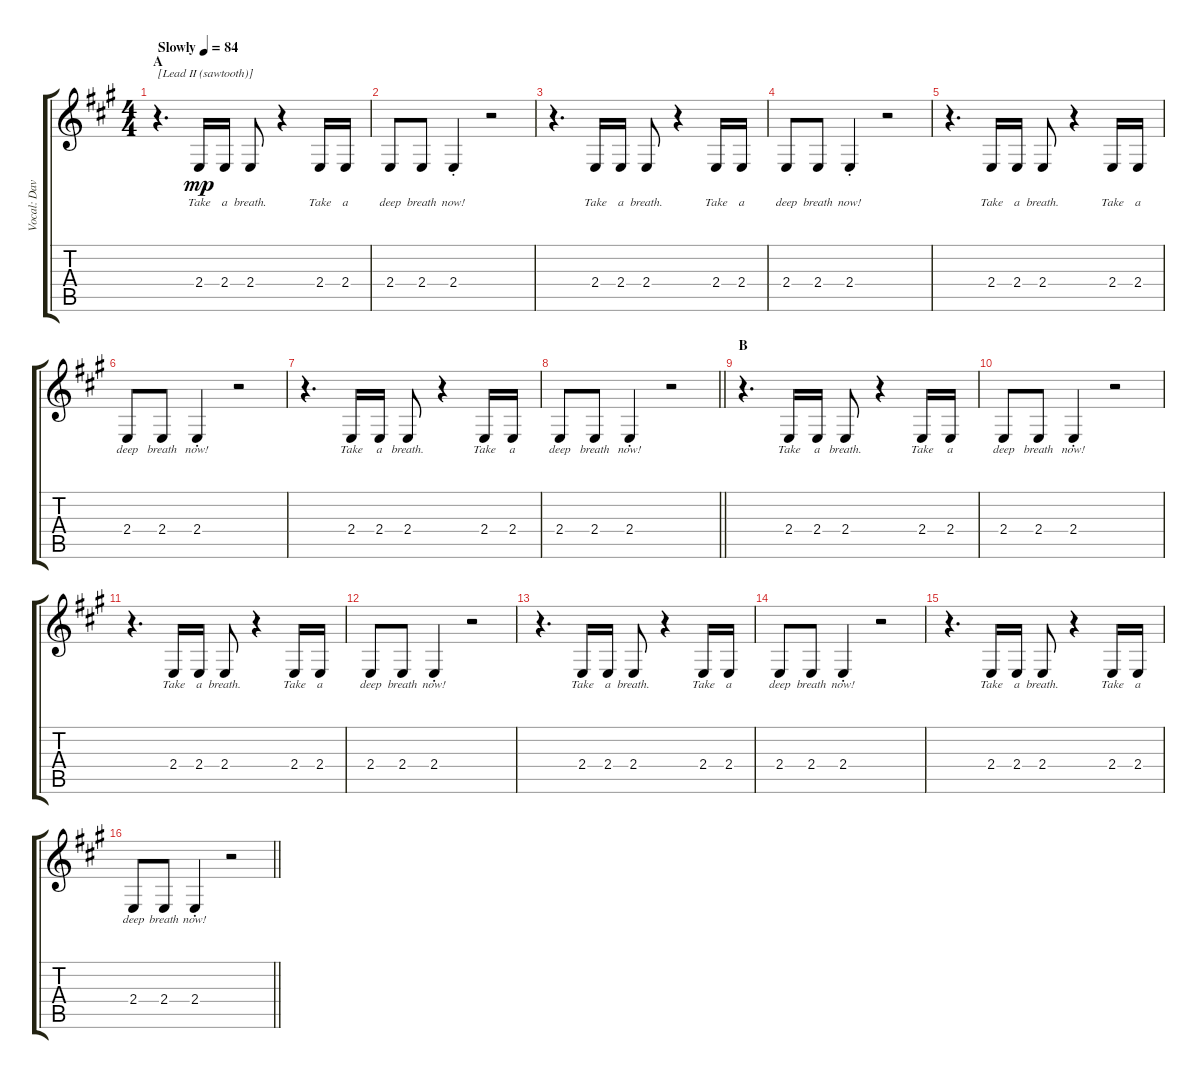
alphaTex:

\track ("Vocal: David Gilmour" "Vocal: Dav") {instrument synthbrass2}
\staff {score tabs}
\tuning (E4 B3 G3 D3 A2 E2) {hide}
\ts (4 4)
\section ("" "A")
\tempo (84 "Slowly")
\clef g2
\ks a
r.4{d txt "[Lead II (sawtooth)]" dy mp instrument synthbrass2} 2.4.16{lyrics (0 "Take") lyrics (1 "") lyrics (2 "") lyrics (3 "") lyrics (4 "")} 2.4.16{lyrics (0 "a") lyrics (1 "") lyrics (2 "") lyrics (3 "") lyrics (4 "")} 2.4.8{lyrics (0 "breath.") lyrics (1 "") lyrics (2 "") lyrics (3 "") lyrics (4 "")} r.4 2.4.16{lyrics (0 "Take") lyrics (1 "") lyrics (2 "") lyrics (3 "") lyrics (4 "")} 2.4.16{lyrics (0 "a") lyrics (1 "") lyrics (2 "") lyrics (3 "") lyrics (4 "")} |
2.4.8{lyrics (0 "deep") lyrics (1 "") lyrics (2 "") lyrics (3 "") lyrics (4 "")} 2.4.8{lyrics (0 "breath") lyrics (1 "") lyrics (2 "") lyrics (3 "") lyrics (4 "")} 2.4{st}.4{lyrics (0 "now!") lyrics (1 "") lyrics (2 "") lyrics (3 "") lyrics (4 "")} r.2 |
r.4{d} 2.4.16{lyrics (0 "Take") lyrics (1 "") lyrics (2 "") lyrics (3 "") lyrics (4 "")} 2.4.16{lyrics (0 "a") lyrics (1 "") lyrics (2 "") lyrics (3 "") lyrics (4 "")} 2.4.8{lyrics (0 "breath.") lyrics (1 "") lyrics (2 "") lyrics (3 "") lyrics (4 "")} r.4 2.4.16{lyrics (0 "Take") lyrics (1 "") lyrics (2 "") lyrics (3 "") lyrics (4 "")} 2.4.16{lyrics (0 "a") lyrics (1 "") lyrics (2 "") lyrics (3 "") lyrics (4 "")} |
2.4.8{lyrics (0 "deep") lyrics (1 "") lyrics (2 "") lyrics (3 "") lyrics (4 "")} 2.4.8{lyrics (0 "breath") lyrics (1 "") lyrics (2 "") lyrics (3 "") lyrics (4 "")} 2.4{st}.4{lyrics (0 "now!") lyrics (1 "") lyrics (2 "") lyrics (3 "") lyrics (4 "")} r.2 |
r.4{d} 2.4.16{lyrics (0 "Take") lyrics (1 "") lyrics (2 "") lyrics (3 "") lyrics (4 "")} 2.4.16{lyrics (0 "a") lyrics (1 "") lyrics (2 "") lyrics (3 "") lyrics (4 "")} 2.4.8{lyrics (0 "breath.") lyrics (1 "") lyrics (2 "") lyrics (3 "") lyrics (4 "")} r.4 2.4.16{lyrics (0 "Take") lyrics (1 "") lyrics (2 "") lyrics (3 "") lyrics (4 "")} 2.4.16{lyrics (0 "a") lyrics (1 "") lyrics (2 "") lyrics (3 "") lyrics (4 "")} |
2.4.8{lyrics (0 "deep") lyrics (1 "") lyrics (2 "") lyrics (3 "") lyrics (4 "")} 2.4.8{lyrics (0 "breath") lyrics (1 "") lyrics (2 "") lyrics (3 "") lyrics (4 "")} 2.4{st}.4{lyrics (0 "now!") lyrics (1 "") lyrics (2 "") lyrics (3 "") lyrics (4 "")} r.2 |
r.4{d} 2.4.16{lyrics (0 "Take") lyrics (1 "") lyrics (2 "") lyrics (3 "") lyrics (4 "")} 2.4.16{lyrics (0 "a") lyrics (1 "") lyrics (2 "") lyrics (3 "") lyrics (4 "")} 2.4.8{lyrics (0 "breath.") lyrics (1 "") lyrics (2 "") lyrics (3 "") lyrics (4 "")} r.4 2.4.16{lyrics (0 "Take") lyrics (1 "") lyrics (2 "") lyrics (3 "") lyrics (4 "")} 2.4.16{lyrics (0 "a") lyrics (1 "") lyrics (2 "") lyrics (3 "") lyrics (4 "")} |
\barLineRight lightlight
2.4.8{lyrics (0 "deep") lyrics (1 "") lyrics (2 "") lyrics (3 "") lyrics (4 "")} 2.4.8{lyrics (0 "breath") lyrics (1 "") lyrics (2 "") lyrics (3 "") lyrics (4 "")} 2.4{st}.4{lyrics (0 "now!") lyrics (1 "") lyrics (2 "") lyrics (3 "") lyrics (4 "")} r.2 |
\section ("" "B")
r.4{d} 2.4.16{lyrics (0 "Take") lyrics (1 "") lyrics (2 "") lyrics (3 "") lyrics (4 "")} 2.4.16{lyrics (0 "a") lyrics (1 "") lyrics (2 "") lyrics (3 "") lyrics (4 "")} 2.4.8{lyrics (0 "breath.") lyrics (1 "") lyrics (2 "") lyrics (3 "") lyrics (4 "")} r.4 2.4.16{lyrics (0 "Take") lyrics (1 "") lyrics (2 "") lyrics (3 "") lyrics (4 "")} 2.4.16{lyrics (0 "a") lyrics (1 "") lyrics (2 "") lyrics (3 "") lyrics (4 "")} |
2.4.8{lyrics (0 "deep") lyrics (1 "") lyrics (2 "") lyrics (3 "") lyrics (4 "")} 2.4.8{lyrics (0 "breath") lyrics (1 "") lyrics (2 "") lyrics (3 "") lyrics (4 "")} 2.4{st}.4{lyrics (0 "now!") lyrics (1 "") lyrics (2 "") lyrics (3 "") lyrics (4 "")} r.2 |
r.4{d} 2.4.16{lyrics (0 "Take") lyrics (1 "") lyrics (2 "") lyrics (3 "") lyrics (4 "")} 2.4.16{lyrics (0 "a") lyrics (1 "") lyrics (2 "") lyrics (3 "") lyrics (4 "")} 2.4.8{lyrics (0 "breath.") lyrics (1 "") lyrics (2 "") lyrics (3 "") lyrics (4 "")} r.4 2.4.16{lyrics (0 "Take") lyrics (1 "") lyrics (2 "") lyrics (3 "") lyrics (4 "")} 2.4.16{lyrics (0 "a") lyrics (1 "") lyrics (2 "") lyrics (3 "") lyrics (4 "")} |
2.4.8{lyrics (0 "deep") lyrics (1 "") lyrics (2 "") lyrics (3 "") lyrics (4 "")} 2.4.8{lyrics (0 "breath") lyrics (1 "") lyrics (2 "") lyrics (3 "") lyrics (4 "")} 2.4{st}.4{lyrics (0 "now!") lyrics (1 "") lyrics (2 "") lyrics (3 "") lyrics (4 "")} r.2 |
r.4{d} 2.4.16{lyrics (0 "Take") lyrics (1 "") lyrics (2 "") lyrics (3 "") lyrics (4 "")} 2.4.16{lyrics (0 "a") lyrics (1 "") lyrics (2 "") lyrics (3 "") lyrics (4 "")} 2.4.8{lyrics (0 "breath.") lyrics (1 "") lyrics (2 "") lyrics (3 "") lyrics (4 "")} r.4 2.4.16{lyrics (0 "Take") lyrics (1 "") lyrics (2 "") lyrics (3 "") lyrics (4 "")} 2.4.16{lyrics (0 "a") lyrics (1 "") lyrics (2 "") lyrics (3 "") lyrics (4 "")} |
2.4.8{lyrics (0 "deep") lyrics (1 "") lyrics (2 "") lyrics (3 "") lyrics (4 "")} 2.4.8{lyrics (0 "breath") lyrics (1 "") lyrics (2 "") lyrics (3 "") lyrics (4 "")} 2.4{st}.4{lyrics (0 "now!") lyrics (1 "") lyrics (2 "") lyrics (3 "") lyrics (4 "")} r.2 |
r.4{d} 2.4.16{lyrics (0 "Take") lyrics (1 "") lyrics (2 "") lyrics (3 "") lyrics (4 "")} 2.4.16{lyrics (0 "a") lyrics (1 "") lyrics (2 "") lyrics (3 "") lyrics (4 "")} 2.4.8{lyrics (0 "breath.") lyrics (1 "") lyrics (2 "") lyrics (3 "") lyrics (4 "")} r.4 2.4.16{lyrics (0 "Take") lyrics (1 "") lyrics (2 "") lyrics (3 "") lyrics (4 "")} 2.4.16{lyrics (0 "a") lyrics (1 "") lyrics (2 "") lyrics (3 "") lyrics (4 "")} |
\barLineRight lightlight
2.4.8{lyrics (0 "deep") lyrics (1 "") lyrics (2 "") lyrics (3 "") lyrics (4 "")} 2.4.8{lyrics (0 "breath") lyrics (1 "") lyrics (2 "") lyrics (3 "") lyrics (4 "")} 2.4{st}.4{lyrics (0 "now!") lyrics (1 "") lyrics (2 "") lyrics (3 "") lyrics (4 "")} r.2
